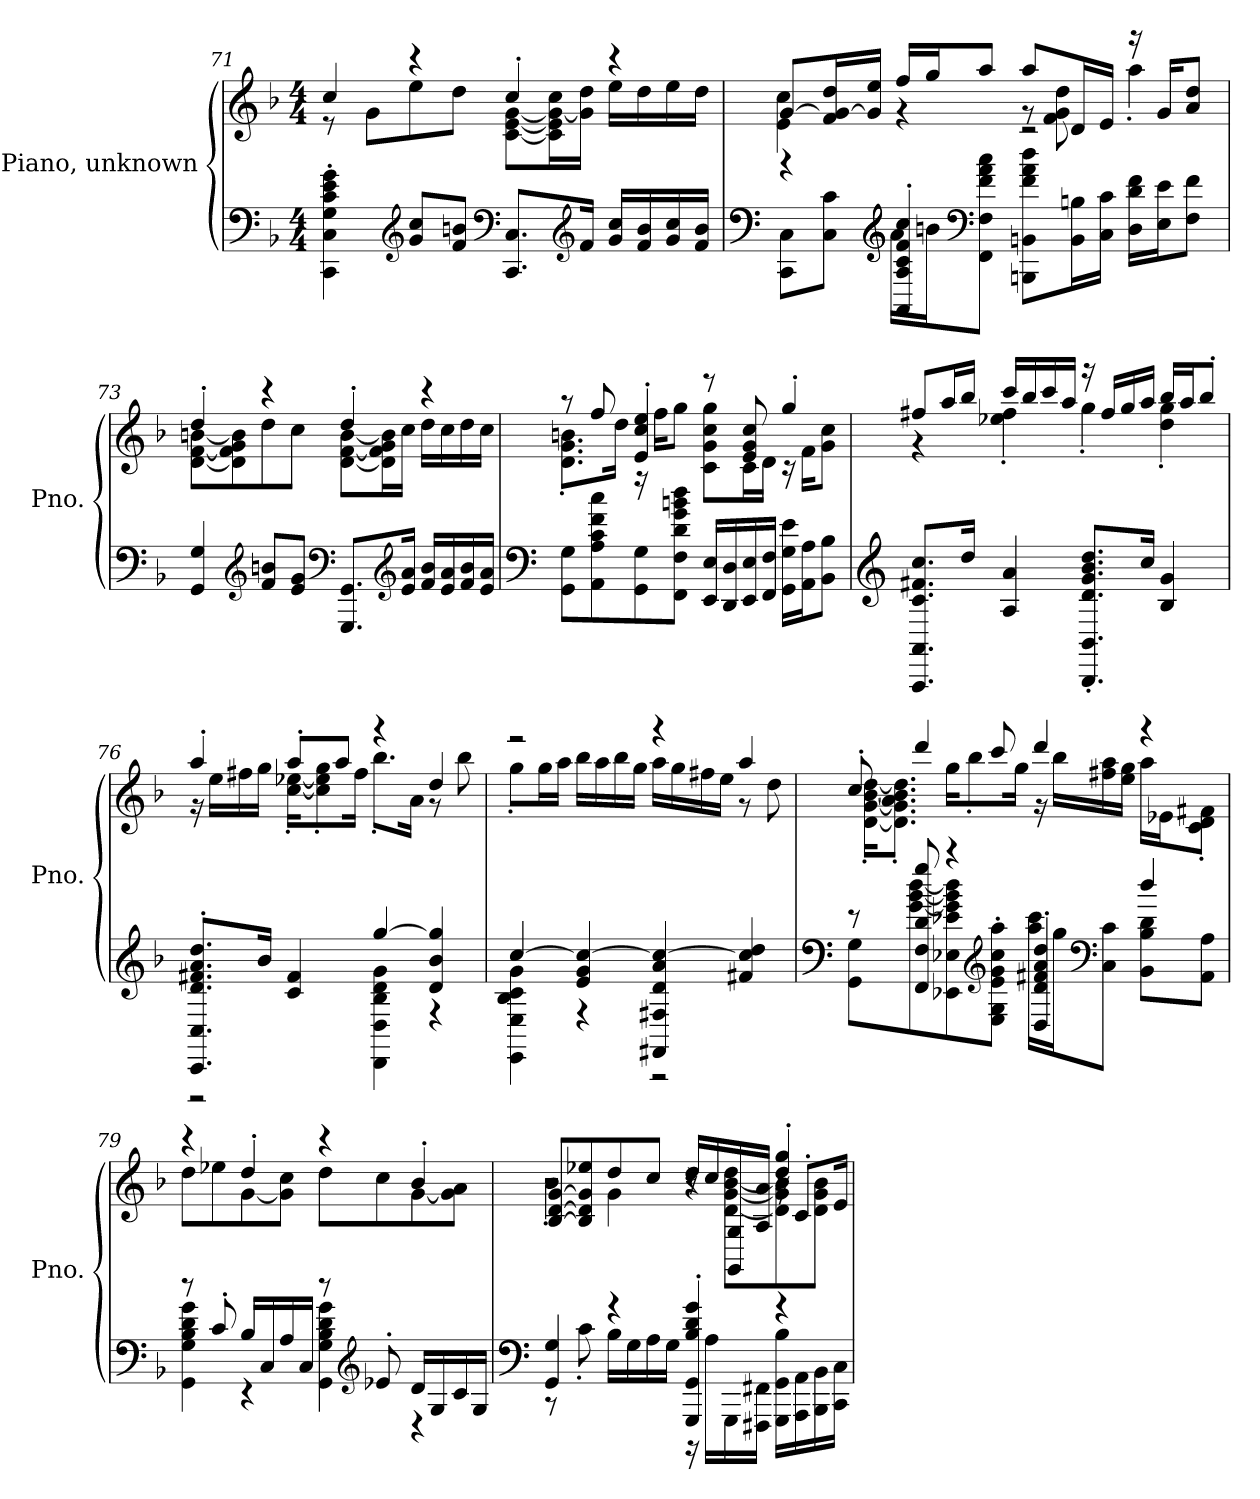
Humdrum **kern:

**kern	**kern
*part1	*part1
*staff2	*staff1
*I"Piano, unknown	*
*I'Pno.	*
*clefF4	*clefG2
*k[b-]	*k[b-]
*M4/4	*M4/4
=71	=71
*	*^
4CC\' 4C\' 4G\' 4c\' 4e\' 4g\'	4cc/	8r
.	.	8g\L
*clefG2	*	*
8g/ 8cc/L	4r	8ee\
8f/ 8bn/J	.	8dd\J
*clefF4	*	*
8.CC/ 8.C/L	4cc'/	[8c\ [8e\ [8g\L
.	.	16c\] 16e\] 16g\_ 16cc\L
*clefG2	*	*
16f/Jk	.	16g\] 16dd\JJ
16g/ 16cc/LL	4r	16ee\LL
16f/ 16b/	.	16dd\
16g/ 16cc/	.	16ee\
16f/ 16b/JJ	.	16dd\JJ
!!LO:LB:g=z	!!
=72	=72	=72
*clefF4	*	*
*^	*	*
4r	8CC\ 8C\L	[8g/L	4e\ 4cc\
.	8C\ 8c\J	16f/ 16g/_ 16dd/L	.
.	.	16g/] 16ee/JJ	.
*clefG2	*	*	*
4AA/' 4A/' 4c/' 4f/' 4cc/'	16a\LL	16ff/LL	4r
.	16bn\J	16gg/J	.
*clefF4	*	*	*
.	8FF\ 8F\ 8f\ 8a\ 8cc\J	8aa/J	.
2r	8BBBn\ 8BBn\ 8f\ 8a\ 8dd\L	8aa/L	8r
.	16BB\ 16Bn\L	16d/L	8f\ 8g\ 8dd\
.	16C\ 16c\JJ	16e/JJ	.
.	16D\ 16d\ 16f\LL	16r	4aa'\
.	16E\ 16e\J	16g/KL	.
.	8F\ 8f\J	8a/ 8dd/J	.
*v	*v	*	*
=73	=73	=73
4GG/ 4G/	4dd'/	[8d\ [8f\ [8bn\L
.	.	8d\] 8f\] 8g\ 8b\]
*clefG2	*	*
8f/ 8bn/L	4r	8dd\
8e/ 8g/J	.	8cc\J
*clefF4	*	*
8.GGG/ 8.GG/L	4dd'/	[8d\ [8f\ [8b\L
.	.	16d\] 16f\] 16g\ 16b\]L
*clefG2	*	*
16e/ 16a/Jk	.	16cc\JJ
16f/ 16b/LL	4r	16dd\LL
16e/ 16a/	.	16cc\
16f/ 16b/	.	16dd\
16e/ 16a/JJ	.	16cc\JJ
!!LO:LB:g=z	!!
=74	=74	=74
*clefF4	*	*
8GG\ 8G\L	8r	8.d\' 8.g\' 8.bn\'L
8AA\ 8A\ 8c\ 8f\ 8cc\	8ff/	.
.	.	16dd\Jk
8GG\ 8G\	4e/' 4cc/' 4ee/'	16r
.	.	16ff\KL
8FF\ 8F\ 8d\ 8g\ 8bn\ 8dd\J	.	8gg\J
16EE/ 16E/LL	8r	8c\ 8g\ 8cc\ 8gg\L
16DD/ 16D/	.	.
16EE/ 16E/	8e/ 8g/ 8cc/	16c\L
16FF/ 16F/JJ	.	16d\JJ
16GG\ 16G\ 16e\LL	4gg'/	16r
16AA\ 16A\J	.	16f\KL
8BB-\ 8B-\J	.	8g\ 8cc\J
=75	=75	=75
*clefG2	*	*
8.AAA/ 8.AA/ 8.c/ 8.f#X/ 8.cc/L	8ff#X/L	4r
.	16aa/L	.
16dd/Jk	16bb-/JJ	.
4A/ 4a/	16ccc/LL	4ee-X\' 4ff#\'
.	16bb-/	.
.	16ccc/	.
.	16aa/JJ	.
8.BBB-/' 8.BB-/' 8.d/' 8.g/' 8.b-/' 8.dd/'L	16r	4gg'\
.	16ff#/LL	.
.	16gg/	.
16cc/Jk	16aa/JJ	.
4B-/ 4g/	16bb-/LL	4dd\' 4gg\'
.	16aa/J	.
.	8bb-'/J	.
!!LO:LB:g=z	!!
=76	=76	=76
*^	*	*
8.CC/' 8.C/' 8.d/' 8.f#X/' 8.a/' 8.dd/'L	2r	4aa'/	16r
.	.	.	16ee\LL
.	.	.	16ff#X\
16b-/Jk	.	.	16gg\JJ
4c/ 4f#/	.	8aa'/L	[16cc\' [16ee-X\'KL
.	.	.	8cc\]' 8ee-\]' 8gg\'
.	.	8aa/J	.
.	.	.	16ff#\Jk
[4gg/	4DD\ 4D\ 4B-\ 4d\ 4g\	4r	8.bb-'\L
.	.	.	16a\Jk
4d/ 4b-/ 4gg/]	4r	4dd/	8r
.	.	.	8bb-\
=77	=77	=77	=77
[4cc/	4EE\ 4E\ 4B-\ 4c\ 4g\	2r	8gg'\L
.	.	.	16gg\L
.	.	.	16aa\JJ
4e/ 4g/ 4cc/_	4r	.	16bb-\LL
.	.	.	16aa\
.	.	.	16bb-\
.	.	.	16gg\JJ
4FF#X/ 4F#X/ 4d/ 4a/ 4cc/_	2r	4r	16aa\LL
.	.	.	16gg\
.	.	.	16ff#X\
.	.	.	16ee\JJ
4f#X/ 4cc/] 4dd/	.	4aa/	8r
.	.	.	8dd\
!!LO:PB:g=z	!!
=78	=78	=78	=78
*clefF4	*	*	*
8r	8GG\ 8G\L	8cc'/	[16d\' [16g\' [16b-\' [16dd\'KL
.	.	.	8.d\]' 8.g\]' 8.a\' 8.b-\]' 8.dd\]'J
8FF/ 8F/ 8d/ 8gg/	[8g\ [8b-\ [8dd\	4ddd/	.
4r	8EE-X\ 8E-X\ 8e-X\ 8g\] 8b-\] 8dd\]	.	16gg\KL
.	.	.	8bb-'\
*clefG2	*	*	*
.	8E-\' 8G\' 8e-\' 8g\' 8cc\' 8aa\'J	8ccc/	.
.	.	.	16gg\Jk
4D/' 4d/' 4f#X/' 4a/' 4dd/'	16aa\ 16ccc\LL	4ddd/	16r
.	16gg\J	.	16bb-\LL
*clefF4	*	*	*
.	8C\ 8c\J	.	16ff#X\ 16aa\
.	.	.	16ee\ 16gg\JJ
4dd/	8BB-\ 8B-\ 8d\L	4r	16aa\LL
.	.	.	16e-X\J
.	8AA\ 8A\J	.	8c\' 8d\' 8f#X\'J
=79	=79	=79	=79
8r	4GG\ 4G\ 4B-\ 4d\ 4g\	4r	8dd\L
8c'/	.	.	8ee-X\
16B-/LL	4r	4dd'/	[8g\
16C/	.	.	.
16A/	.	.	8g\] 8cc\J
16C/JJ	.	.	.
8r	4GG\ 4G\ 4B-\ 4d\ 4g\	4r	8dd\L
*clefG2	*	*	*
8e-X'/	.	.	8cc\
16d/LL	4r	4b-'/	[8g\
16G/	.	.	.
16c/	.	.	8g\] 8a\J
16G/JJ	.	.	.
*	*	*v	*v
!!LO:LB:g=z
=80	=80	=80
*clefF4	*	*
*	*	*^
*	*	*	*^
4GG/ 4G/	8r	2r	4b-'\	[8B-/ [8d/ [8g/L
.	8c'\	.	.	8B-/] 8d/] 8g/] 8ee-X/
4r	16B-\LL	.	4g\	8dd/
.	16G\	.	.	.
.	16A\	.	.	8cc/J
.	16G\JJ	.	.	.
4GGG/' 4GG/' 4B-/' 4d/' 4g/'	16r	4r	8r	16dd/LL
.	16A\LL	.	.	16cc/
.	16GGG\	.	[8d\ [8g\ [8b-\ 8dd\L	16GG/ 16G/
.	16FFF#X\ 16FF#X\JJ	.	.	16A/ 16a/JJ
4r	16GGG\ 16GG\ 16B-\LL	4dd/' 4gg/'	8d\] 8g\] 8b-\]	16r
.	16AAA\ 16AA\	.	.	8c'/L
.	16BBB-\ 16BB-\	.	8d\ 8g\ 8b-\J	.
.	16CC\ 16C\JJ	.	.	16e/Jk
*v	*v	*	*	*
*	*v	*v	*v
=	=
*-	*-
